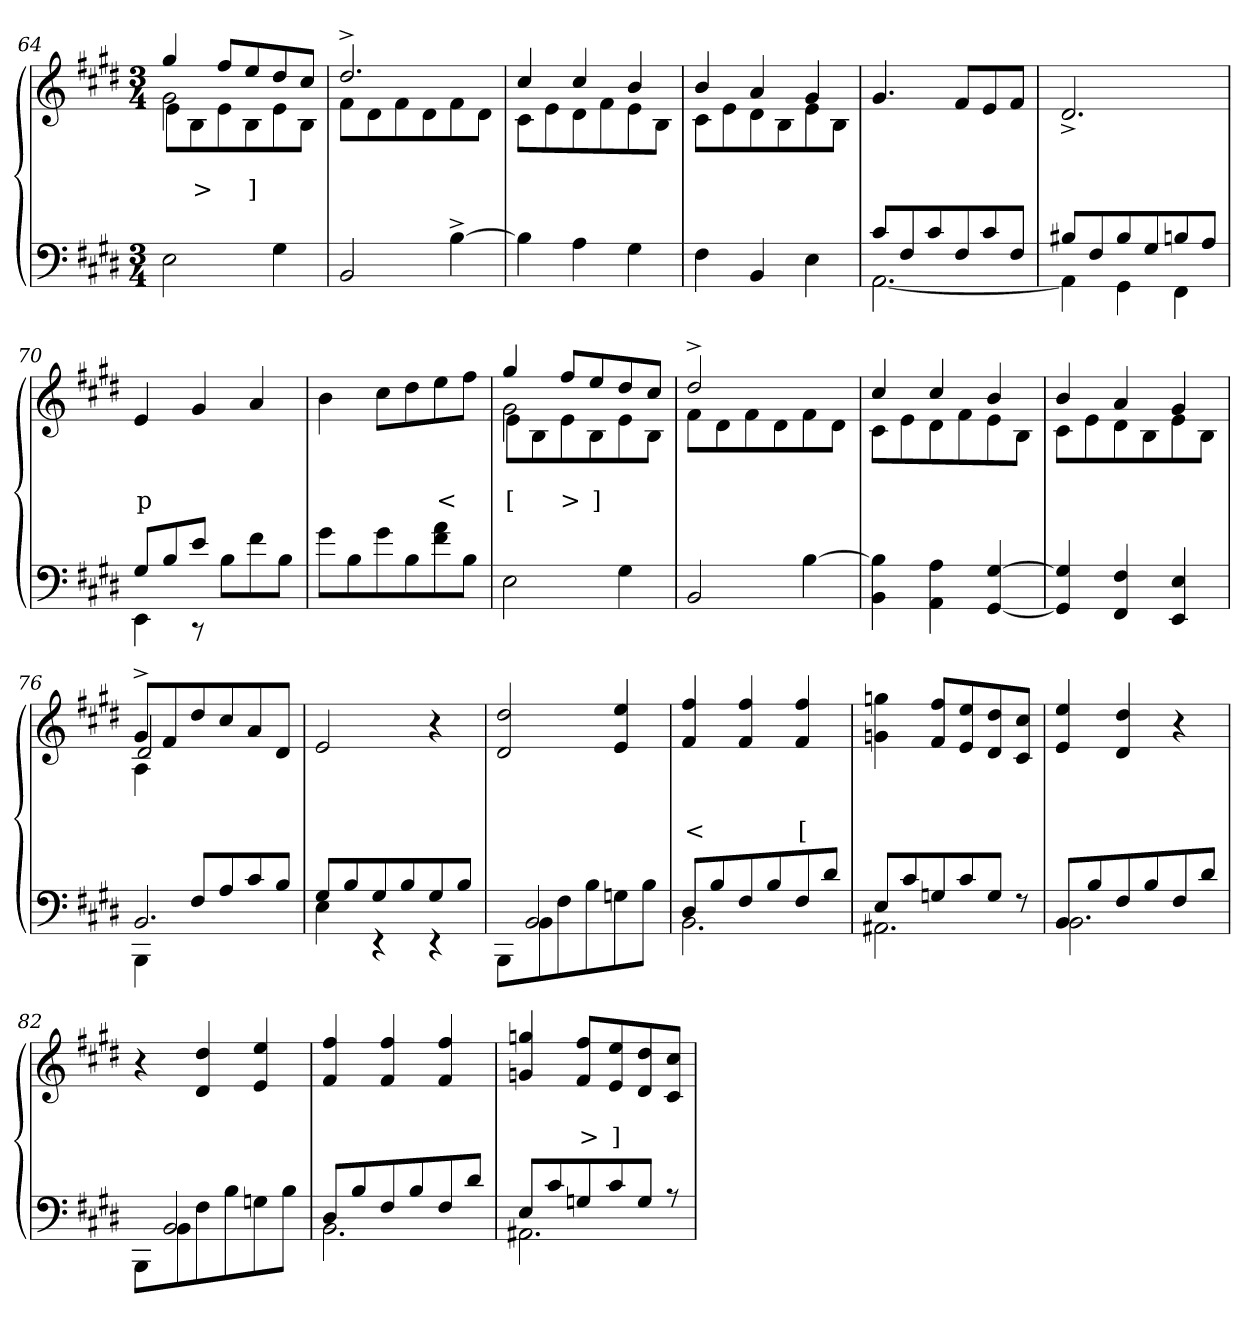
**kern	**kern	**text	**text
*part2	*part1	*part1	*part1
*staff2	*staff1	*staff1	*staff1
*clefF4	*clefG2	*	*
*k[f#c#g#d#]	*k[f#c#g#d#]	*	*
*M3/4	*M3/4	*	*
=64	=64	=64	=64
*	*^	*	*
*	*	*^	*	*
2E	4gg#	2g#	8e\L	.	.
.	.	.	8B\	.	>
.	8ff#L	.	8e\	.	.
.	8ee	.	8B\	.	]
4G#	8dd#	4ryy	8e\	.	.
.	8cc#J	.	8B\J	.	.
*	*	*v	*v	*	*
=65	=65	=65	=65	=65
2BB/	2.dd#^>	8f#L	.	.
.	.	8d#	.	.
.	.	8f#	.	.
.	.	8d#	.	.
[4B^>	.	8f#	.	.
.	.	8d#J	.	.
=66	=66	=66	=66	=66
4B]	4cc#	8c#L	.	.
.	.	8e	.	.
4A	4cc#	8d#	.	.
.	.	8f#	.	.
4G#	4b	8e	.	.
.	.	8BJ	.	.
=67	=67	=67	=67	=67
4F#	4b	8c#L	.	.
.	.	8e	.	.
4BB/	4a	8d#	.	.
.	.	8B	.	.
4E	4g#	8e	.	.
.	.	8BJ	.	.
*	*v	*v	*	*
=68	=68	=68	=68
*^	*	*	*
8c#\L	[2.AA	4.g#	.	.
8F#/	.	.	.	.
8c#\	.	.	.	.
8F#/	.	8f#L	.	.
8c#\	.	8e	.	.
8F#/J	.	8f#J	.	.
=69	=69	=69	=69	=69
8B#XL	4AA]	2.d#^>	.	.
8F#	.	.	.	.
8B#	4GG#	.	.	.
8G#	.	.	.	.
8Bn	4FF#	.	.	.
8AJ	.	.	.	.
=70	=70	=70	=70	=70
8G#/L	4EE	4e	.	p
8B/	.	.	.	.
8e\J	8r	4g#	.	.
8B\L	4.ryy	.	.	.
8f#\	.	4a	.	.
8B\J	.	.	.	.
*v	*v	*	*	*
=71	=71	=71	=71
8g#L	4b	.	.
8B	.	.	.
8g#	8cc#L	.	.
8B	8dd#	.	.
8a 8f#	8ee	.	<
8BJ	8ff#J	.	.
=72	=72	=72	=72
*	*^	*	*
*	*	*^	*	*
2E	4gg#	2g#	8e\L	.	[
.	.	.	8B\	.	.
.	8ff#L	.	8e\	.	>
.	8ee	.	8B\	.	]
4G#	8dd#	4ryy	8e\	.	.
.	8cc#J	.	8B\J	.	.
*	*	*v	*v	*	*
=73	=73	=73	=73	=73
2BB/	2dd#^>	8f#L	.	.
.	.	8d#	.	.
.	.	8f#	.	.
.	.	8d#	.	.
[4B	4ryy	8f#	.	.
.	.	8d#J	.	.
=74	=74	=74	=74	=74
4B] 4BB	4cc#	8c#L	.	.
.	.	8e	.	.
4A 4AA	4cc#	8d#	.	.
.	.	8f#	.	.
[4G# [4GG#/	4b	8e	.	.
.	.	8BJ	.	.
=75	=75	=75	=75	=75
4G#] 4GG#/]	4b	8c#L	.	.
.	.	8e	.	.
4F# 4FF#/	4a	8d#	.	.
.	.	8B	.	.
4E 4EE/	4g#	8e	.	.
.	.	8BJ	.	.
=76	=76	=76	=76	=76
*^	*	*^	*	*
4BBB\	2.BB/	8g#^>L	4A	2d#	.	.
.	.	8f#	.	.	.	.
8F#L	.	8dd#	2ryy	.	.	.
8A	.	8cc#	.	.	.	.
8c#	.	8a	.	4ryy	.	.
8BJ	.	8d#J	.	.	.	.
*	*	*v	*v	*v	*	*
=77	=77	=77	=77	=77
8G#L	4E	2e	.	.
8B	.	.	.	.
8G#	4r	.	.	.
8B	.	.	.	.
8G#	4r	4r	.	.
8BJ	.	.	.	.
=78	=78	=78	=78	=78
8ryy	8BBBL	2dd# 2d#/	.	.
2BB	8BB	.	.	.
.	8F#	.	.	.
.	8B	.	.	.
.	8Gn	4ee 4e/	.	.
8ryy	8BJ	.	.	.
=79	=79	=79	=79	=79
8D#L	2.BB	4ff# 4f#/	.	<
8B	.	.	.	.
8F#	.	4ff# 4f#/	.	.
8B	.	.	.	.
8F#	.	4ff# 4f#/	.	[
8d#J	.	.	.	.
=80	=80	=80	=80	=80
8EL	2.AA#X	4ggn 4gn	.	.
8c#	.	.	.	.
8Gn	.	8ff# 8f#/L	.	.
8c#	.	8ee 8e	.	.
8GJ	.	8dd# 8d#	.	.
8r	.	8cc# 8c#J	.	.
=81	=81	=81	=81	=81
8BBL	2.BB	4ee 4e	.	.
8B	.	.	.	.
8F#	.	4dd# 4d#	.	.
8B	.	.	.	.
8F#	.	4r	.	.
8d#J	.	.	.	.
=82	=82	=82	=82	=82
8ryy	8BBBL	4r	.	.
2BB	8BB	.	.	.
.	8F#	4dd# 4d#	.	.
.	8B	.	.	.
.	8Gn	4ee 4e	.	.
8ryy	8BJ	.	.	.
=83	=83	=83	=83	=83
8D#L	2.BB	4ff# 4f#/	.	.
8B	.	.	.	.
8F#	.	4ff# 4f#/	.	.
8B	.	.	.	.
8F#	.	4ff# 4f#/	.	.
8d#J	.	.	.	.
=84	=84	=84	=84	=84
8EL	2.AA#X	4ggn 4gn/	.	.
8c#	.	.	.	.
8Gn	.	8ff# 8f#L	.	>
8c#	.	8ee 8e	.	]
8GJ	.	8dd# 8d#	.	.
8r	.	8cc# 8c#J	.	.
*v	*v	*	*	*
=	=	=	=
*-	*-	*-	*-
